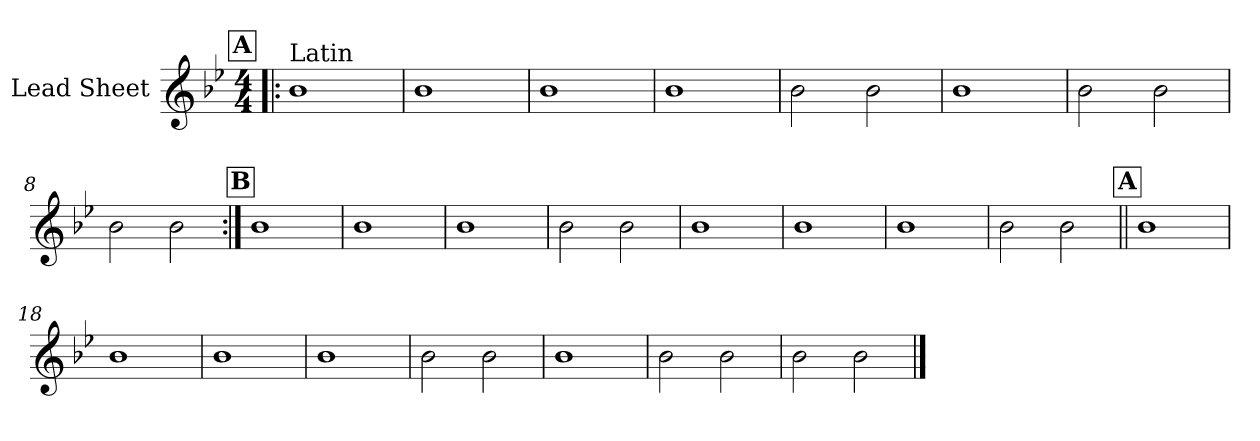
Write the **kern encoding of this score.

**kern
*part1
*staff1
*I"Lead Sheet
*clefG2
*k[b-e-]
*g:
*M4/4
!!LO:REH:place=s1:a:fs=14:t=A
=1!|:
!LO:TX:a:t=Latin
1b-
=2
1b-
=3
1b-
=4
1b-
!!LO:LB:g=z
=5
2b-\
2b-\
=6
1b-
=7
2b-\
2b-\
=8
2b-\
2b-\
!!LO:LB:g=z
!!LO:REH:place=s1:a:fs=14:t=B
=9:|!
1b-
=10
1b-
=11
1b-
=12
2b-\
2b-\
!!LO:LB:g=z
=13
1b-
=14
1b-
=15
1b-
=16
2b-\
2b-\
!!LO:LB:g=z
!!LO:REH:place=s1:a:fs=14:t=A
=17||
1b-
=18
1b-
=19
1b-
=20
1b-
!!LO:LB:g=z
=21
2b-\
2b-\
=22
1b-
=23
2b-\
2b-\
=24
2b-\
2b-\
==
*-
